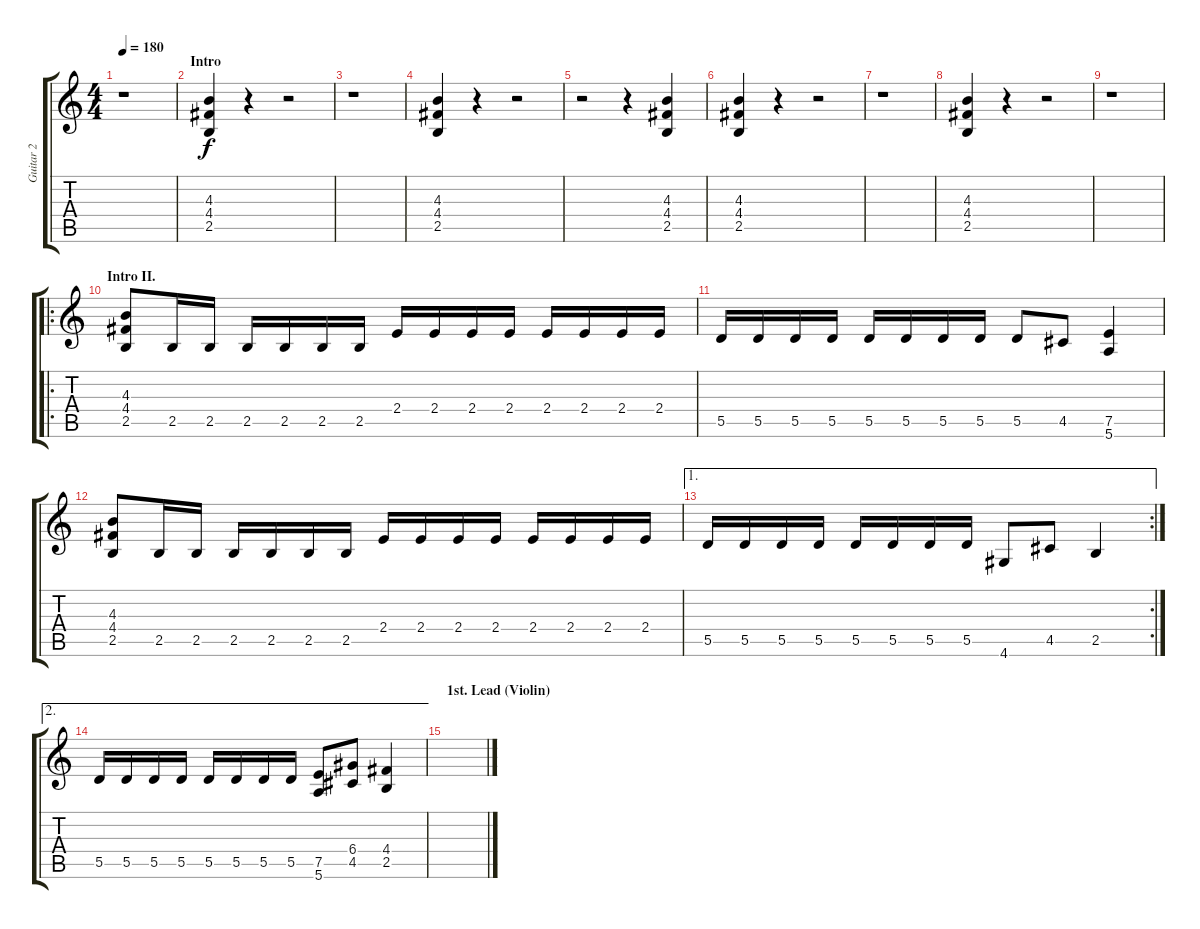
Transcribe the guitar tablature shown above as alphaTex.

\track ("Guitar 2" "Guitar 2") {instrument distortionguitar}
\staff {score tabs}
\tuning (E4 B3 G3 D3 A2 E2) {hide}
\ts (4 4)
\tempo 180
\clef g2
\ks c
r.1{dy f instrument distortionguitar} |
\section ("" "Intro")
(4.3 4.4 2.5).4 r.4 r.2 |
r.1 |
(4.3 4.4 2.5).4 r.4 r.2 |
r.2 r.4 (4.3 4.4 2.5).4 |
(4.3 4.4 2.5).4 r.4 r.2 |
r.1 |
(4.3 4.4 2.5).4 r.4 r.2 |
r.1 |
\ro
\section ("" "Intro II.")
(4.3 4.4 2.5).8 2.5.16 2.5.16 2.5.16 2.5.16 2.5.16 2.5.16 2.4.16 2.4.16 2.4.16 2.4.16 2.4.16 2.4.16 2.4.16 2.4.16 |
5.5.16 5.5.16 5.5.16 5.5.16 5.5.16 5.5.16 5.5.16 5.5.16 5.5.8 4.5.8 (7.5 5.6).4 |
(4.3 4.4 2.5).8 2.5.16 2.5.16 2.5.16 2.5.16 2.5.16 2.5.16 2.4.16 2.4.16 2.4.16 2.4.16 2.4.16 2.4.16 2.4.16 2.4.16 |
\ae 1
\rc 2
5.5.16 5.5.16 5.5.16 5.5.16 5.5.16 5.5.16 5.5.16 5.5.16 4.6.8 4.5.8 2.5.4 |
\ae 2
5.5.16 5.5.16 5.5.16 5.5.16 5.5.16 5.5.16 5.5.16 5.5.16 (7.5 5.6).8 (6.4 4.5).8 (4.4 2.5).4 |
\section ("" "1st. Lead (Violin)")
